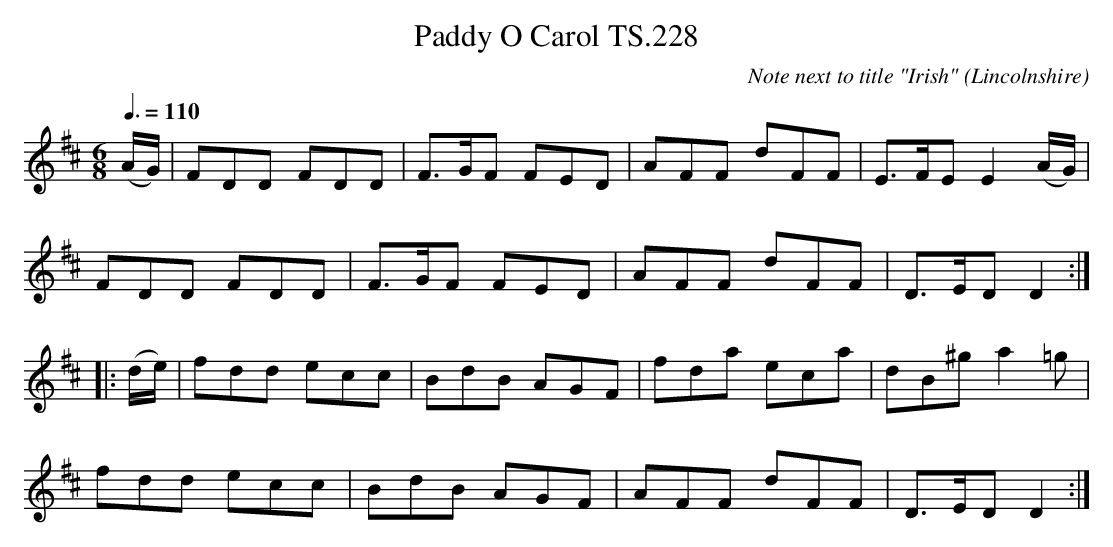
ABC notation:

X:1
T:Paddy O Carol TS.228
C:Note next to title "Irish"
L:1/8
M:6/8
O:Lincolnshire
Q:3/8=110
K:D
(A/G/)|FDD FDD|F>GF FED|AFF dFF|E>FEE2(A/G/)|!
FDD FDD|F>GF FED|AFF dFF|D>EDD2:|!
|:(d/e/)|fdd ecc|BdB AGF|fda eca|dB^ga2=g|!
fdd ecc|BdB AGF|AFF dFF|D>EDD2:|]
